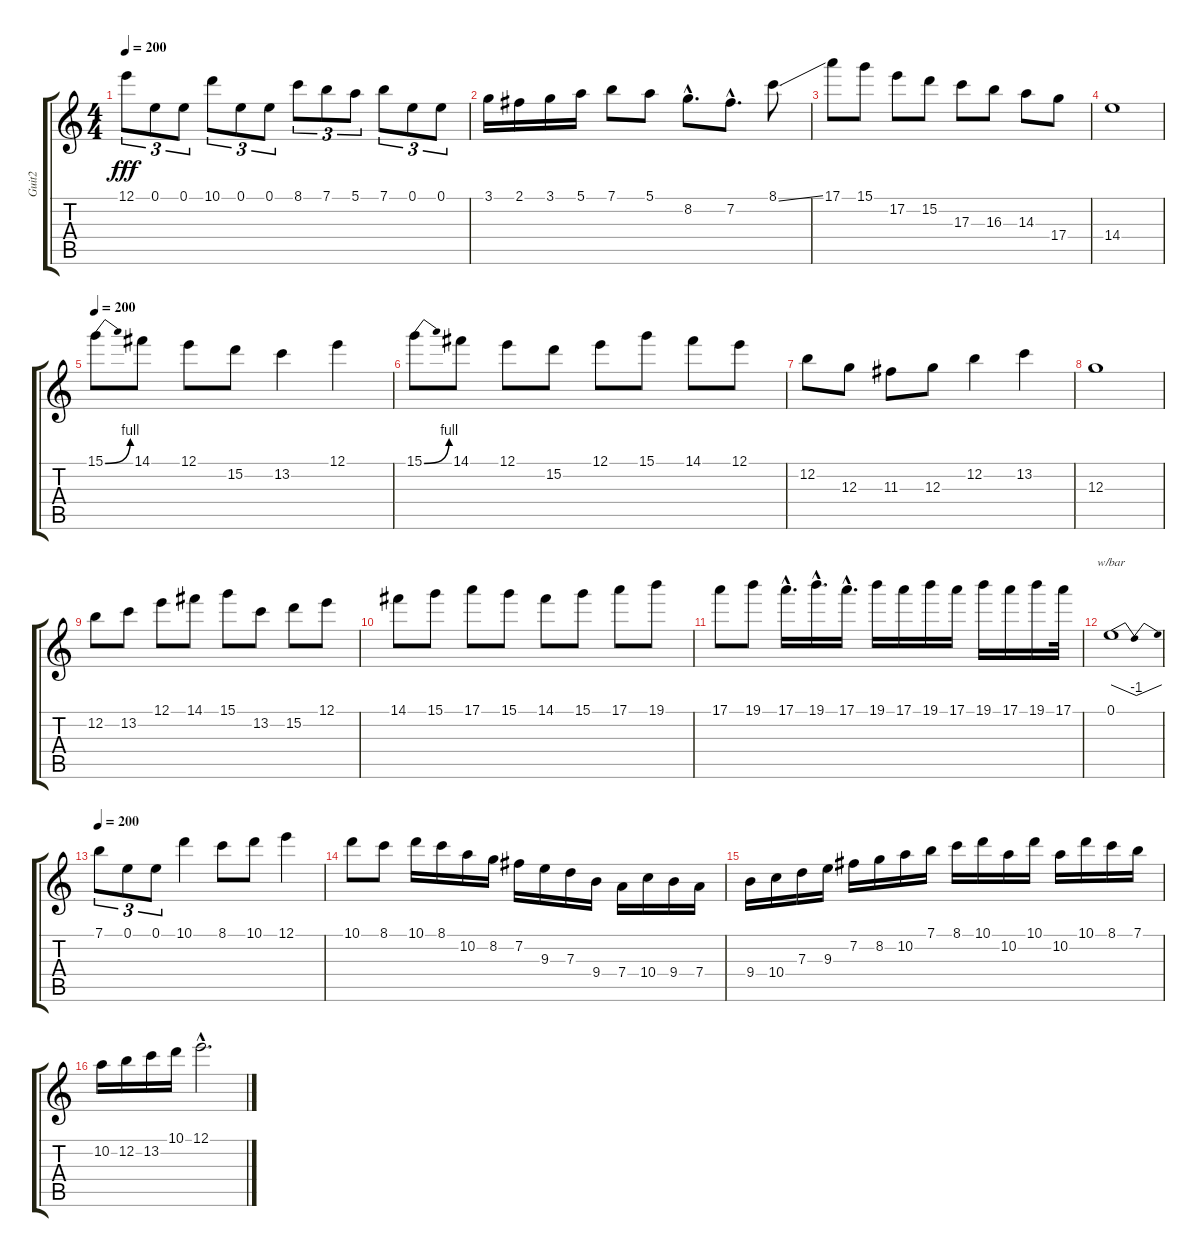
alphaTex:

\track ("Guit2" "Guit2") {instrument overdrivenguitar}
\staff {score tabs}
\tuning (E4 B3 G3 D3 A2 E2) {hide}
\ts (4 4)
\tempo 200
\clef g2
\ks c
12.1.8{tu (3 2) dy fff} 0.1.8{tu (3 2)} 0.1.8{tu (3 2)} 10.1.8{tu (3 2)} 0.1.8{tu (3 2)} 0.1.8{tu (3 2)} 8.1.8{tu (3 2)} 7.1.8{tu (3 2)} 5.1.8{tu (3 2)} 7.1.8{tu (3 2)} 0.1.8{tu (3 2)} 0.1.8{tu (3 2)} |
3.1.16 2.1.16 3.1.16 5.1.16 7.1.8 5.1.8 8.2{hac}.8{d} 7.2{hac}.8{d} 8.1{ss}.8 |
17.1.8 15.1.8 17.2.8 15.2.8 17.3.8 16.3.8 14.3.8 17.4.8 |
14.4.1 |
\tempo 200
15.1{be (bend 0 0 60 4)}.8 14.1.8 12.1.8 15.2.8 13.2.4 12.1.4 |
15.1{be (bend 0 0 60 4)}.8 14.1.8 12.1.8 15.2.8 12.1.8 15.1.8 14.1.8 12.1.8 |
12.2.8 12.3.8 11.3.8 12.3.8 12.2.4 13.2.4 |
12.3.1 |
12.2.8 13.2.8 12.1.8 14.1.8 15.1.8 13.2.8 15.2.8 12.1.8 |
14.1.8 15.1.8 17.1.8 15.1.8 14.1.8 15.1.8 17.1.8 19.1.8 |
17.1.8 19.1.8 17.1{hac}.16{d} 19.1{hac}.16{d} 17.1{hac}.16{d} 19.1.16 17.1.16 19.1.16 17.1.16 19.1.16 17.1.16 19.1.16 17.1.32 |
0.1.1{tbe (dip default 0 0 30 -4 60 0)} |
\tempo 200
7.1.8{tu (3 2)} 0.1.8{tu (3 2)} 0.1.8{tu (3 2)} 10.1.4 8.1.8 10.1.8 12.1.4 |
10.1.8 8.1.8 10.1.16 8.1.16 10.2.16 8.2.16 7.2.16 9.3.16 7.3.16 9.4.16 7.4.16 10.4.16 9.4.16 7.4.16 |
9.4.16 10.4.16 7.3.16 9.3.16 7.2.16 8.2.16 10.2.16 7.1.16 8.1.16 10.1.16 10.2.16 10.1.16 10.2.16 10.1.16 8.1.16 7.1.16 |
10.2.16 12.2.16 13.2.16 10.1.16 12.1{hac}.2{d}
